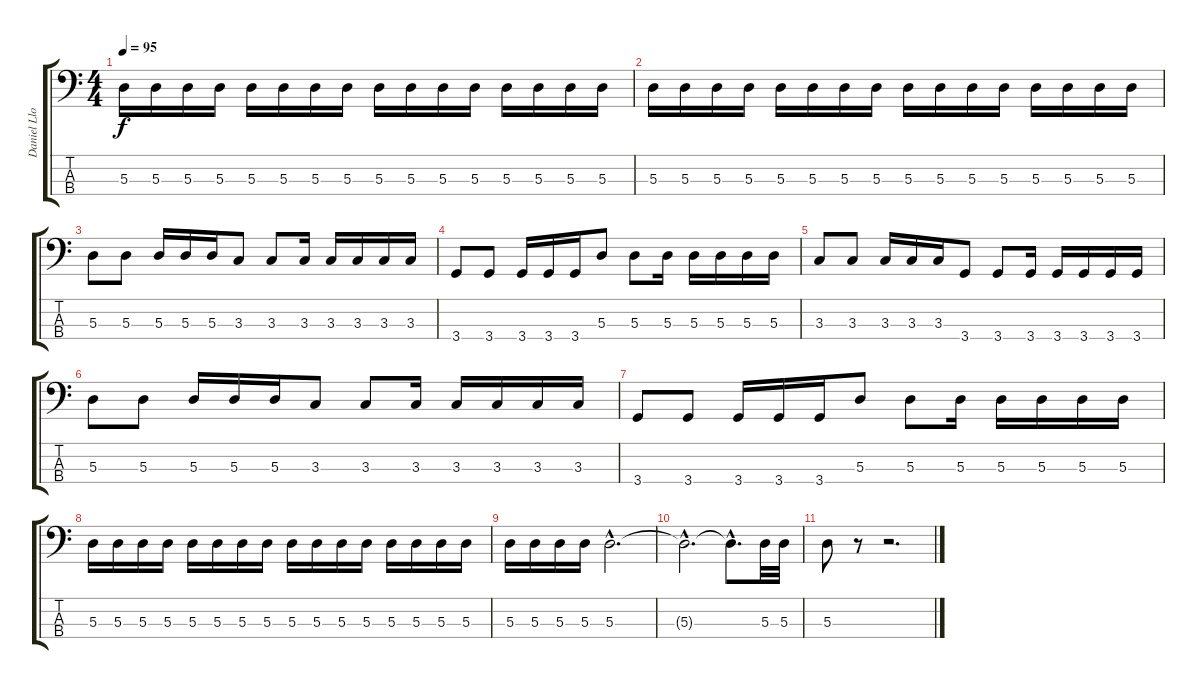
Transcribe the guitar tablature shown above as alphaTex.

\track ("Daniel Llorca" "Daniel Llo") {instrument electricbasspick}
\staff {score tabs}
\tuning (G2 D2 A1 E1) {hide}
\ts (4 4)
\tempo 95
\clef f4
\ks c
5.3.16{dy f} 5.3.16 5.3.16 5.3.16 5.3.16 5.3.16 5.3.16 5.3.16 5.3.16 5.3.16 5.3.16 5.3.16 5.3.16 5.3.16 5.3.16 5.3.16 |
5.3.16 5.3.16 5.3.16 5.3.16 5.3.16 5.3.16 5.3.16 5.3.16 5.3.16 5.3.16 5.3.16 5.3.16 5.3.16 5.3.16 5.3.16 5.3.16 |
5.3.8 5.3.8 5.3.16 5.3.16 5.3.16 3.3.8 3.3.8 3.3.16 3.3.16 3.3.16 3.3.16 3.3.16 |
3.4.8 3.4.8 3.4.16 3.4.16 3.4.16 5.3.8 5.3.8 5.3.16 5.3.16 5.3.16 5.3.16 5.3.16 |
3.3.8 3.3.8 3.3.16 3.3.16 3.3.16 3.4.8 3.4.8 3.4.16 3.4.16 3.4.16 3.4.16 3.4.16 |
5.3.8 5.3.8 5.3.16 5.3.16 5.3.16 3.3.8 3.3.8 3.3.16 3.3.16 3.3.16 3.3.16 3.3.16 |
3.4.8 3.4.8 3.4.16 3.4.16 3.4.16 5.3.8 5.3.8 5.3.16 5.3.16 5.3.16 5.3.16 5.3.16 |
5.3.16 5.3.16 5.3.16 5.3.16 5.3.16 5.3.16 5.3.16 5.3.16 5.3.16 5.3.16 5.3.16 5.3.16 5.3.16 5.3.16 5.3.16 5.3.16 |
5.3.16 5.3.16 5.3.16 5.3.16 5.3{hac}.2{d} |
5.3{hac t}.2{d} 5.3{hac t}.8{d} 5.3.32 5.3.32 |
5.3.8 r.8 r.2{d}
